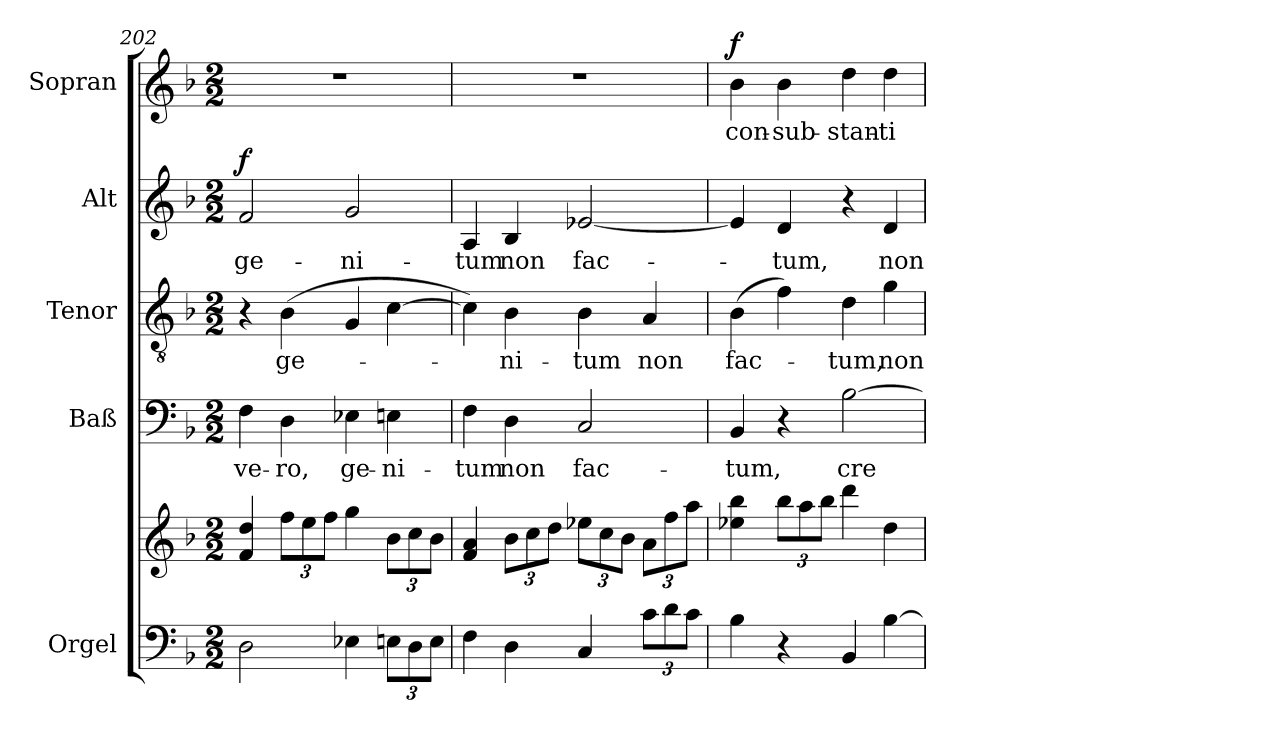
**kern	**kern	**kern	**text	**kern	**text	**kern	**text	**dynam	**kern	**text	**dynam
*part5	*part5	*part4	*part4	*part3	*part3	*part2	*part2	*part2	*part1	*part1	*part1
*staff6	*staff5	*staff4	*staff4	*staff3	*staff3	*staff2	*staff2	*staff2	*staff1	*staff1	*staff1
*I"Orgel	*	*I"Baß	*	*I"Tenor	*	*I"Alt	*	*	*I"Sopran	*	*
*I'Org.	*	*	*	*	*	*	*	*	*	*	*
!!LO:LB:g=z
*clefF4	*clefG2	*clefF4	*	*clefGv2	*	*clefG2	*	*	*clefG2	*	*
*k[b-]	*k[b-]	*k[b-]	*	*k[b-]	*	*k[b-]	*	*	*k[b-]	*	*
*F:	*F:	*F:	*	*F:	*	*F:	*	*	*F:	*	*
*M2/2	*M2/2	*M2/2	*	*M2/2	*	*M2/2	*	*	*M2/2	*	*
=202	=202	=202	=202	=202	=202	=202	=202	=202	=202	=202	=202
!	!	!	!LO:LY:b	!	!	!	!LO:LY:b	!LO:DY:a	!	!	!
2D\	4f/ 4dd/	4F\	ve-	4r	.	2f/	ge-	f	1r	.	.
*	*Xbrackettup	*	*	*	*	*	*	*	*	*	*
!	!	!	!LO:LY:b	!	!LO:LY:b	!	!	!	!	!	!
.	12ff\L	4D\	-ro,	(>4B-\	ge-	.	.	.	.	.	.
.	12ee\	.	.	.	.	.	.	.	.	.	.
.	12ff\J	.	.	.	.	.	.	.	.	.	.
!	!	!	!LO:LY:b	!	!	!	!LO:LY:b	!	!	!	!
4E-X\	4gg\	4E-X\	ge-	4G/	.	2g/	-ni-	.	.	.	.
!	!	!	!LO:LY:b	!	!	!	!	!	!	!	!
12En\L	12b-\L	4En\	-ni-	[4c\	.	.	.	.	.	.	.
12D\	12cc\	.	.	.	.	.	.	.	.	.	.
12E\J	12b-\J	.	.	.	.	.	.	.	.	.	.
=203	=203	=203	=203	=203	=203	=203	=203	=203	=203	=203	=203
!	!	!	!LO:LY:b	!	!	!	!LO:LY:b	!	!	!	!
4F\	4f/ 4a/	4F\	-tum	4c\])	.	4A/	-tum	.	1r	.	.
!	!	!	!LO:LY:b	!	!LO:LY:b	!	!LO:LY:b	!	!	!	!
4D\	12b-\L	4D\	non	4B-\	-ni-	4B-/	non	.	.	.	.
.	12cc\	.	.	.	.	.	.	.	.	.	.
.	12dd\J	.	.	.	.	.	.	.	.	.	.
!	!	!	!LO:LY:b	!	!LO:LY:b	!	!LO:LY:b	!	!	!	!
4C/	12ee-X\L	2C/	fac-	4B-\	-tum	[2e-X/	fac-	.	.	.	.
.	12cc\	.	.	.	.	.	.	.	.	.	.
.	12b-\J	.	.	.	.	.	.	.	.	.	.
!	!	!	!	!	!LO:LY:b	!	!	!	!	!	!
12c\L	12a\L	.	.	4A/	non	.	.	.	.	.	.
12d\	12ff\	.	.	.	.	.	.	.	.	.	.
12c\J	12aa\J	.	.	.	.	.	.	.	.	.	.
=204	=204	=204	=204	=204	=204	=204	=204	=204	=204	=204	=204
!	!	!	!LO:LY:b	!	!LO:LY:b	!	!	!	!	!LO:LY:b	!LO:DY:a
4B-\	4ee-X\ 4bb-\	4BB-/	-tum,	(>4B-\	fac-	4e-/]	.	.	4b-\	con-	f
!	!	!	!	!	!	!	!LO:LY:b	!	!	!LO:LY:b	!
4r	12bb-\L	4r	.	4f\)	.	4d/	-tum,	.	4b-\	-sub-	.
.	12aa\	.	.	.	.	.	.	.	.	.	.
.	12bb-\J	.	.	.	.	.	.	.	.	.	.
!	!	!	!LO:LY:b	!	!LO:LY:b	!	!	!	!	!LO:LY:b	!
4BB-/	4ddd\	[2B-\	cre-	4d\	-tum,	4r	.	.	4dd\	-stan-	.
!	!	!	!	!	!LO:LY:b	!	!LO:LY:b	!	!	!LO:LY:b	!
[4B-\	4dd\	.	.	4g\	non	4d/	non	.	4dd\	-ti-	.
=	=	=	=	=	=	=	=	=	=	=	=
*-	*-	*-	*-	*-	*-	*-	*-	*-	*-	*-	*-
